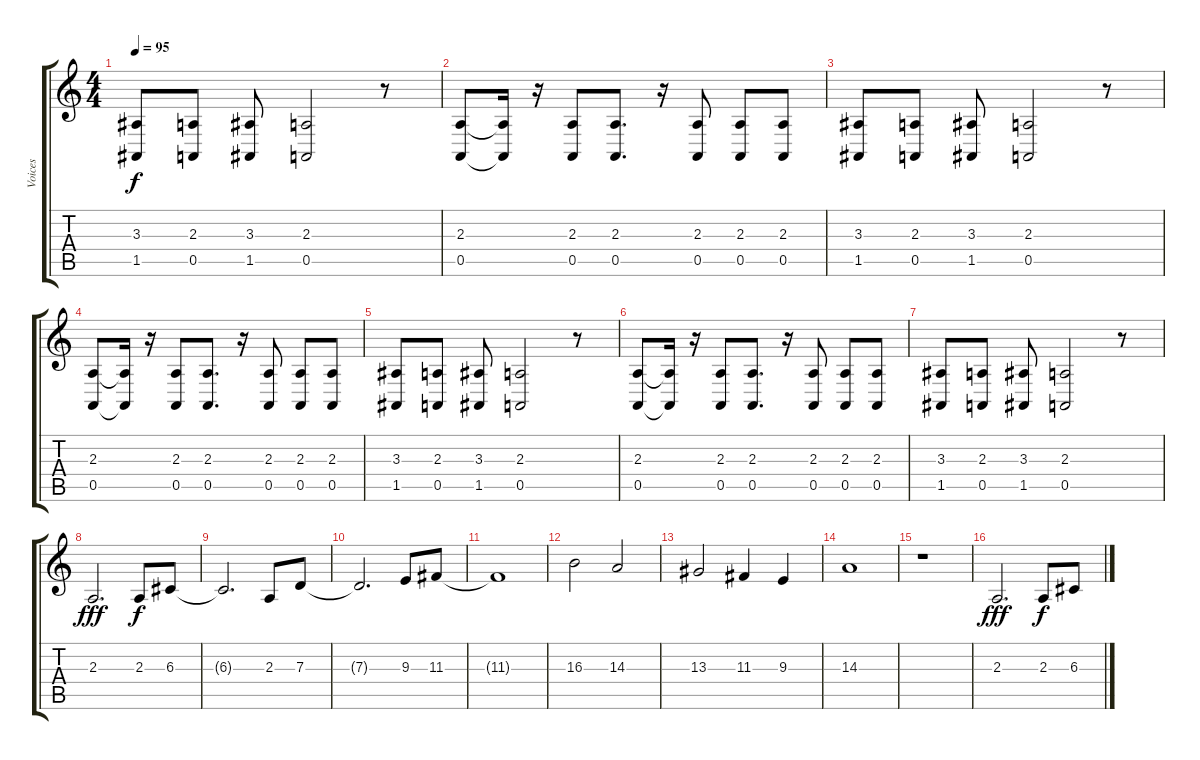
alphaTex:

\track ("Voices" "Voices") {instrument choiraahs}
\staff {score tabs}
\tuning (E4 B3 G3 D3 A2 E2) {hide}
\ts (4 4)
\tempo 95
\clef g2
\ks c
(3.3 1.5).8{dy f} (2.3 0.5).8 (3.3 1.5).8 (2.3 0.5).2 r.8 |
(2.3 0.5).8 (2.3{t} 0.5{t}).16 r.16 (2.3 0.5).8 (2.3 0.5).8{d} r.16 (2.3 0.5).8 (2.3 0.5).8 (2.3 0.5).8 |
(3.3 1.5).8 (2.3 0.5).8 (3.3 1.5).8 (2.3 0.5).2 r.8 |
(2.3 0.5).8 (2.3{t} 0.5{t}).16 r.16 (2.3 0.5).8 (2.3 0.5).8{d} r.16 (2.3 0.5).8 (2.3 0.5).8 (2.3 0.5).8 |
(3.3 1.5).8 (2.3 0.5).8 (3.3 1.5).8 (2.3 0.5).2 r.8 |
(2.3 0.5).8 (2.3{t} 0.5{t}).16 r.16 (2.3 0.5).8 (2.3 0.5).8{d} r.16 (2.3 0.5).8 (2.3 0.5).8 (2.3 0.5).8 |
(3.3 1.5).8 (2.3 0.5).8 (3.3 1.5).8 (2.3 0.5).2 r.8 |
2.3.2{d dy fff} 2.3.8{dy f} 6.3.8 |
6.3{t}.2{d} 2.3.8 7.3.8 |
7.3{t}.2{d} 9.3.8 11.3.8 |
11.3{t}.1 |
16.3.2 14.3.2 |
13.3.2 11.3.4 9.3.4 |
14.3.1 |
r.1 |
2.3.2{d dy fff} 2.3.8{dy f} 6.3.8
